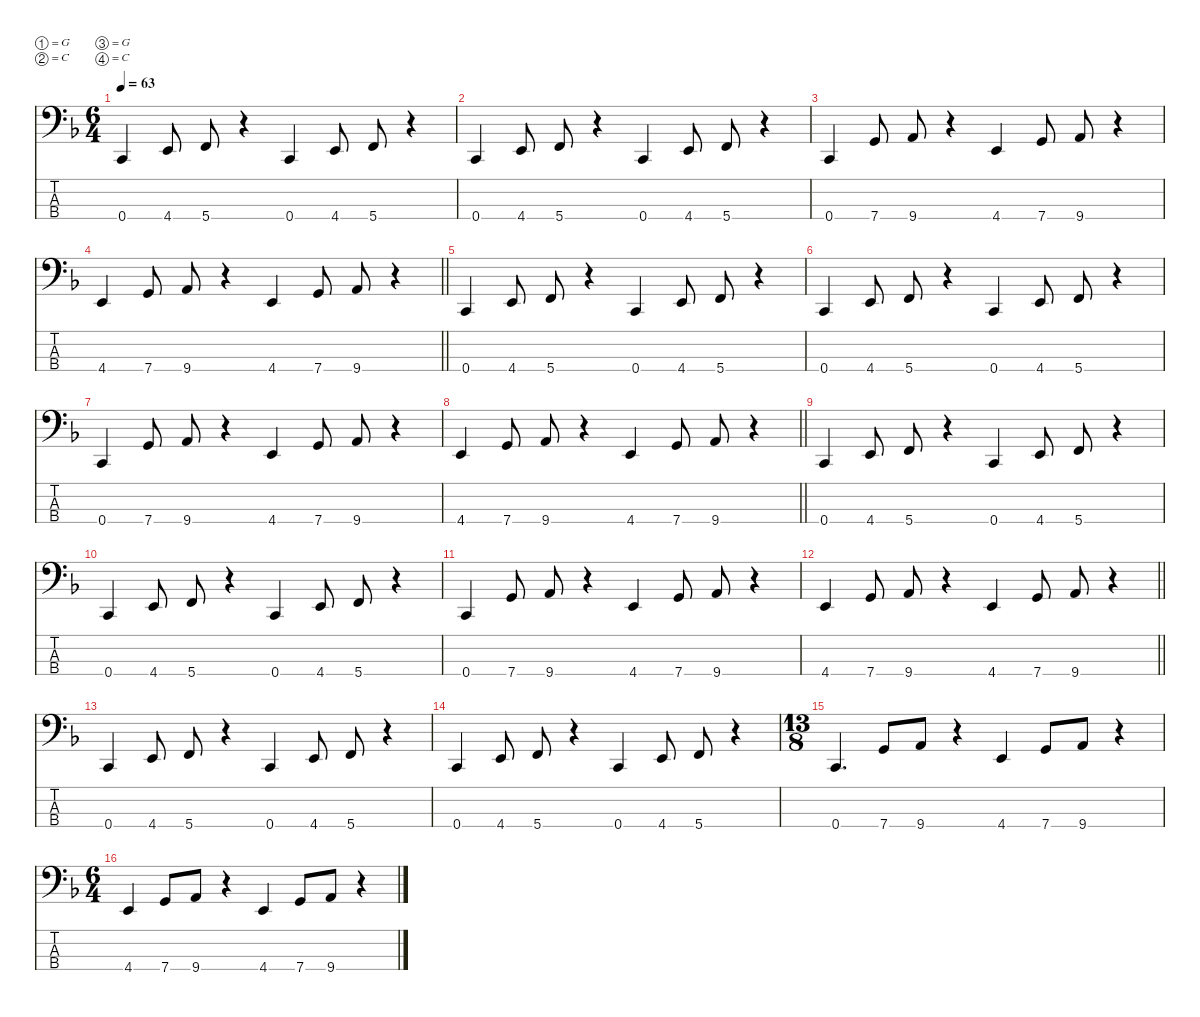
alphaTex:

\defaultSystemsLayout 4
\hideDynamics
\bracketExtendMode nobrackets
\singleTrackTrackNamePolicy hidden
\multiTrackTrackNamePolicy hidden
\firstSystemTrackNameMode fullname
\firstSystemTrackNameOrientation horizontal
\otherSystemsTrackNameOrientation horizontal
\track ("Bass" "el.bs.") {instrument electricbassfinger}
\staff {score tabs}
\tuning (G2 C2 G1 C1)
\ts (6 4)
\tempo 63
\clef f4
\ks f
0.4{acc forcenatural}.4{dy f beam Up} 4.4{acc forcenatural}.8{beam Up beam split} 5.4{acc forcenatural}.8{beam Up} r.4{beam Up} 0.4{acc forcenatural}.4{beam Up} 4.4{acc forcenatural}.8{beam Up beam split} 5.4{acc forcenatural}.8{beam Up} r.4{beam Up} |
0.4{acc forcenatural}.4{beam Up} 4.4{acc forcenatural}.8{beam Up beam split} 5.4{acc forcenatural}.8{beam Up} r.4{beam Up} 0.4{acc forcenatural}.4{beam Up} 4.4{acc forcenatural}.8{beam Up beam split} 5.4{acc forcenatural}.8{beam Up} r.4{beam Up} |
0.4{acc forcenatural}.4{beam Up} 7.4{acc forcenatural}.8{beam Up beam split} 9.4{acc forcenatural}.8{beam Up} r.4{beam Up} 4.4{acc forcenatural}.4{beam Up} 7.4{acc forcenatural}.8{beam Up beam split} 9.4{acc forcenatural}.8{beam Up} r.4{beam Up} |
\barLineRight lightlight
4.4{acc forcenatural}.4{beam Up} 7.4{acc forcenatural}.8{beam Up beam split} 9.4{acc forcenatural}.8{beam Up} r.4{beam Up} 4.4{acc forcenatural}.4{beam Up} 7.4{acc forcenatural}.8{beam Up beam split} 9.4{acc forcenatural}.8{beam Up} r.4{beam Up} |
0.4{acc forcenatural}.4{beam Up} 4.4{acc forcenatural}.8{beam Up beam split} 5.4{acc forcenatural}.8{beam Up} r.4{beam Up} 0.4{acc forcenatural}.4{beam Up} 4.4{acc forcenatural}.8{beam Up beam split} 5.4{acc forcenatural}.8{beam Up} r.4{beam Up} |
0.4{acc forcenatural}.4{beam Up} 4.4{acc forcenatural}.8{beam Up beam split} 5.4{acc forcenatural}.8{beam Up} r.4{beam Up} 0.4{acc forcenatural}.4{beam Up} 4.4{acc forcenatural}.8{beam Up beam split} 5.4{acc forcenatural}.8{beam Up} r.4{beam Up} |
0.4{acc forcenatural}.4{beam Up} 7.4{acc forcenatural}.8{beam Up beam split} 9.4{acc forcenatural}.8{beam Up} r.4{beam Up} 4.4{acc forcenatural}.4{beam Up} 7.4{acc forcenatural}.8{beam Up beam split} 9.4{acc forcenatural}.8{beam Up} r.4{beam Up} |
\barLineRight lightlight
4.4{acc forcenatural}.4{beam Up} 7.4{acc forcenatural}.8{beam Up beam split} 9.4{acc forcenatural}.8{beam Up} r.4{beam Up} 4.4{acc forcenatural}.4{beam Up} 7.4{acc forcenatural}.8{beam Up beam split} 9.4{acc forcenatural}.8{beam Up} r.4{beam Up} |
0.4{acc forcenatural}.4{beam Up} 4.4{acc forcenatural}.8{beam Up beam split} 5.4{acc forcenatural}.8{beam Up} r.4{beam Up} 0.4{acc forcenatural}.4{beam Up} 4.4{acc forcenatural}.8{beam Up beam split} 5.4{acc forcenatural}.8{beam Up} r.4{beam Up} |
0.4{acc forcenatural}.4{beam Up} 4.4{acc forcenatural}.8{beam Up beam split} 5.4{acc forcenatural}.8{beam Up} r.4{beam Up} 0.4{acc forcenatural}.4{beam Up} 4.4{acc forcenatural}.8{beam Up beam split} 5.4{acc forcenatural}.8{beam Up} r.4{beam Up} |
0.4{acc forcenatural}.4{beam Up} 7.4{acc forcenatural}.8{beam Up beam split} 9.4{acc forcenatural}.8{beam Up} r.4{beam Up} 4.4{acc forcenatural}.4{beam Up} 7.4{acc forcenatural}.8{beam Up beam split} 9.4{acc forcenatural}.8{beam Up} r.4{beam Up} |
\barLineRight lightlight
4.4{acc forcenatural}.4{beam Up} 7.4{acc forcenatural}.8{beam Up beam split} 9.4{acc forcenatural}.8{beam Up} r.4{beam Up} 4.4{acc forcenatural}.4{beam Up} 7.4{acc forcenatural}.8{beam Up beam split} 9.4{acc forcenatural}.8{beam Up} r.4{beam Up} |
0.4{acc forcenatural}.4{beam Up} 4.4{acc forcenatural}.8{beam Up beam split} 5.4{acc forcenatural}.8{beam Up} r.4{beam Up} 0.4{acc forcenatural}.4{beam Up} 4.4{acc forcenatural}.8{beam Up beam split} 5.4{acc forcenatural}.8{beam Up} r.4{beam Up} |
0.4{acc forcenatural}.4{beam Up} 4.4{acc forcenatural}.8{beam Up beam split} 5.4{acc forcenatural}.8{beam Up} r.4{beam Up} 0.4{acc forcenatural}.4{beam Up} 4.4{acc forcenatural}.8{beam Up beam split} 5.4{acc forcenatural}.8{beam Up} r.4{beam Up} |
\ts (13 8)
\beaming (8 13)
0.4{acc forcenatural}.4{d beam Up} 7.4{acc forcenatural}.8{beam Up} 9.4{acc forcenatural}.8{beam Up} r.4{beam Up} 4.4{acc forcenatural}.4{beam Up} 7.4{acc forcenatural}.8{beam Up} 9.4{acc forcenatural}.8{beam Up} r.4{beam Up} |
\ts (6 4)
\beaming (8 6 6)
4.4{acc forcenatural}.4{beam Up} 7.4{acc forcenatural}.8{beam Up} 9.4{acc forcenatural}.8{beam Up} r.4{beam Up} 4.4{acc forcenatural}.4{beam Up} 7.4{acc forcenatural}.8{beam Up} 9.4{acc forcenatural}.8{beam Up} r.4{beam Up}
